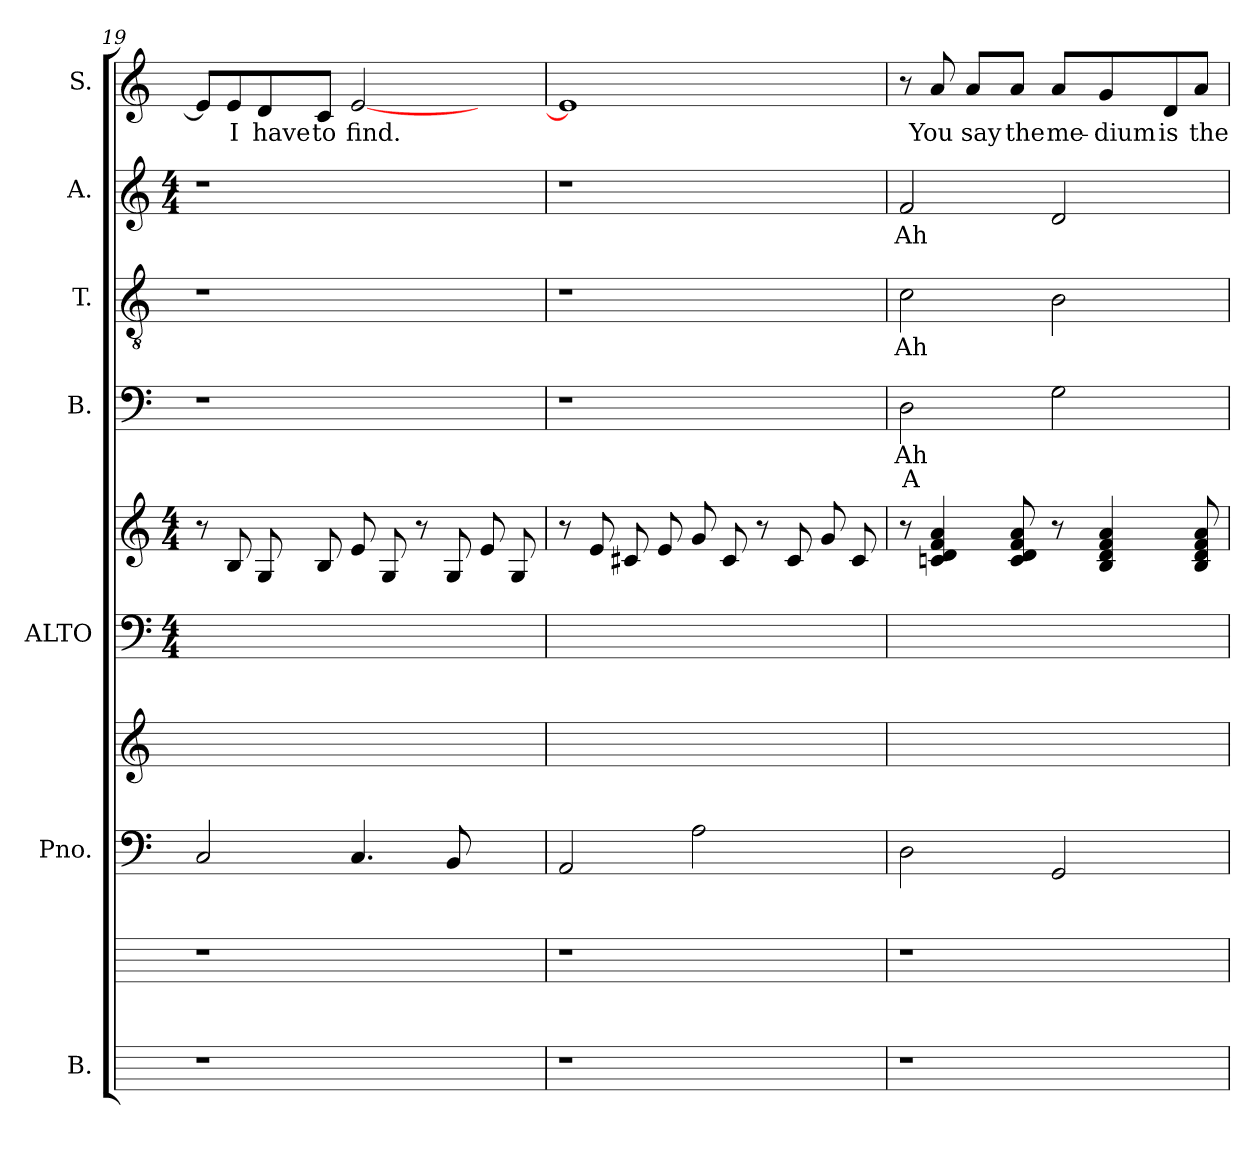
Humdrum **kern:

**kern	**kern	**kern	**kern	**kern	**kern	**kern	**text	**text	**kern	**text	**kern	**text	**kern	**text
*part7	*part7	*part6	*part6	*part5	*part5	*part4	*part4	*part4	*part3	*part3	*part2	*part2	*part1	*part1
*staff10	*staff9	*staff8	*staff7	*staff6	*staff5	*staff4	*staff4	*staff4	*staff3	*staff3	*staff2	*staff2	*staff1	*staff1
*I"B.	*	*I"Pno.	*	*I"ALTO	*	*I"B.	*	*	*I"T.	*	*I"A.	*	*I"S.	*
*	*	*	*	*	*	*I'B.	*	*	*I'T.	*	*I'A.	*	*I'S.	*
*	*	*clefF4	*clefG2	*clefF4	*clefG2	*clefF4	*	*	*clefGv2	*	*clefG2	*	*clefG2	*
*	*	*	*	*M4/4	*M4/4	*	*	*	*	*	*M4/4	*	*	*
=19	=19	=19	=19	=19	=19	=19	=19	=19	=19	=19	=19	=19	=19	=19
1r	1r	2C/	1ryy	1ryy	8r	1r	.	.	1r	.	1r	.	8e/L]	.
!	!	!	!	!	!	!	!	!	!	!	!	!	!	!LO:LY:b:cj
.	.	.	.	.	8B/L	.	.	.	.	.	.	.	8e/	I
!	!	!	!	!	!	!	!	!	!	!	!	!	!	!LO:LY:b:cj
.	.	.	.	.	8G/	.	.	.	.	.	.	.	8d/	have
!	!	!	!	!	!	!	!	!	!	!	!	!	!	!LO:LY:b:cj
.	.	.	.	.	8B/L	.	.	.	.	.	.	.	8c/J	to
!	!	!	!	!	!	!	!	!	!	!	!	!	!	!LO:LY:b:cj
.	.	4.C/	.	.	8e/J	.	.	.	.	.	.	.	[<2e/	find.
.	.	.	.	.	8G/L	.	.	.	.	.	.	.	.	.
.	.	.	.	.	8r	.	.	.	.	.	.	.	.	.
.	.	8BB/	.	.	8G/	.	.	.	.	.	.	.	.	.
4ryy	4ryy	4ryy	4ryy	4ryy	8e/J	4ryy	.	.	4ryy	.	4ryy	.	4ryy	.
.	.	.	.	.	8G/L	.	.	.	.	.	.	.	.	.
=20	=20	=20	=20	=20	=20	=20	=20	=20	=20	=20	=20	=20	=20	=20
1r	1r	2AA/	1ryy	1ryy	8r	1r	.	.	1r	.	1r	.	1e]	.
.	.	.	.	.	8e/L	.	.	.	.	.	.	.	.	.
.	.	.	.	.	8c#X/	.	.	.	.	.	.	.	.	.
.	.	.	.	.	8e/L	.	.	.	.	.	.	.	.	.
.	.	2A\	.	.	8g/J	.	.	.	.	.	.	.	.	.
.	.	.	.	.	8c#/L	.	.	.	.	.	.	.	.	.
.	.	.	.	.	8r	.	.	.	.	.	.	.	.	.
.	.	.	.	.	8c#/	.	.	.	.	.	.	.	.	.
4ryy	4ryy	4ryy	4ryy	4ryy	8g/J	4ryy	.	.	4ryy	.	4ryy	.	4ryy	.
.	.	.	.	.	8c#/L	.	.	.	.	.	.	.	.	.
=21	=21	=21	=21	=21	=21	=21	=21	=21	=21	=21	=21	=21	=21	=21
!	!	!	!	!	!	!	!LO:LY:b	!LO:LY:b:rj	!	!LO:LY:b	!	!LO:LY:b	!	!
1r	1r	2D\	1ryy	1ryy	8r	2D\	Ah	A	2c\	Ah	2f/	Ah	8r	.
!	!	!	!	!	!	!	!	!	!	!	!	!	!	!LO:LY:b:cj
.	.	.	.	.	4a/ 4f/ 4cn/ 4d/	.	.	.	.	.	.	.	8a/	You
!	!	!	!	!	!	!	!	!	!	!	!	!	!	!LO:LY:b:cj
.	.	.	.	.	.	.	.	.	.	.	.	.	8a/L	say
!	!	!	!	!	!	!	!	!	!	!	!	!	!	!LO:LY:b:cj
.	.	.	.	.	8a/ 8f/ 8c/ 8d/	.	.	.	.	.	.	.	8a/J	the
!	!	!	!	!	!	!	!	!	!	!	!	!	!	!LO:LY:b:cj
.	.	2GG/	.	.	8r	2G\	.	.	2B\	.	2d/	.	8a/L	me-
!	!	!	!	!	!	!	!	!	!	!	!	!	!	!LO:LY:b:cj
.	.	.	.	.	4a/ 4f/ 4d/ 4B/	.	.	.	.	.	.	.	8g/	-dium
!	!	!	!	!	!	!	!	!	!	!	!	!	!	!LO:LY:b:cj
.	.	.	.	.	.	.	.	.	.	.	.	.	8d/	is
!	!	!	!	!	!	!	!	!	!	!	!	!	!	!LO:LY:b:cj
.	.	.	.	.	8a/ 8f/ 8d/ 8B/	.	.	.	.	.	.	.	8a/J	the
=	=	=	=	=	=	=	=	=	=	=	=	=	=	=
*-	*-	*-	*-	*-	*-	*-	*-	*-	*-	*-	*-	*-	*-	*-
